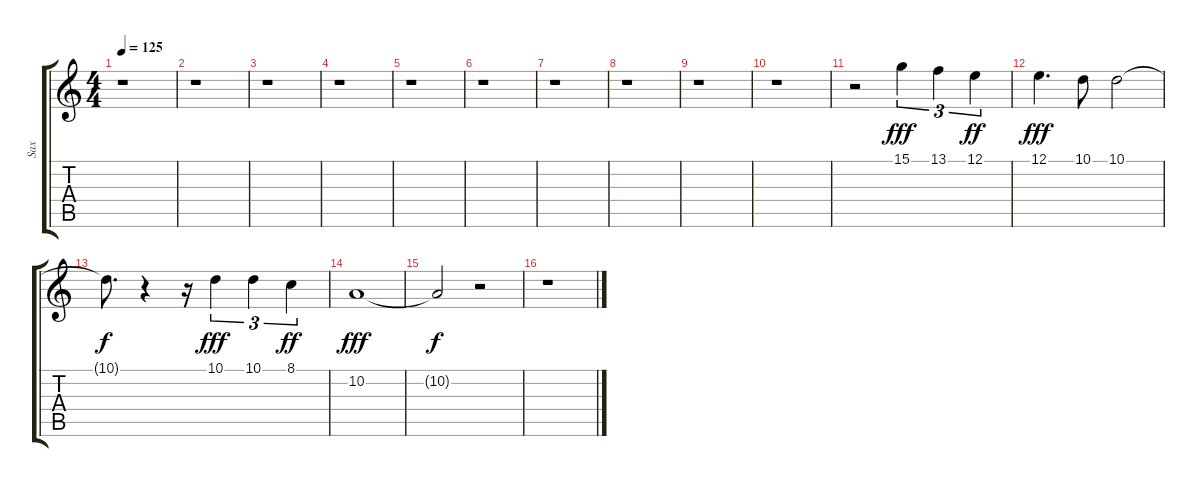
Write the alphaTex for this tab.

\track ("Sax" "Sax") {instrument altosax}
\staff {score tabs}
\tuning (E4 B3 G3 D3 A2 E2) {hide}
\ts (4 4)
\tempo 125
\clef g2
\ks c
r.1{dy f} |
r.1 |
r.1 |
r.1 |
r.1 |
r.1 |
r.1 |
r.1 |
r.1 |
r.1 |
r.2 15.1.4{tu (3 2) dy fff volume 12} 13.1.4{tu (3 2)} 12.1.4{tu (3 2) dy ff} |
12.1.4{d dy fff} 10.1.8 10.1.2 |
10.1{t}.8{d dy f} r.4 r.16 10.1.4{tu (3 2) dy fff} 10.1.4{tu (3 2)} 8.1.4{tu (3 2) dy ff} |
10.2.1{dy fff} |
10.2{t}.2{dy f} r.2 |
r.1
